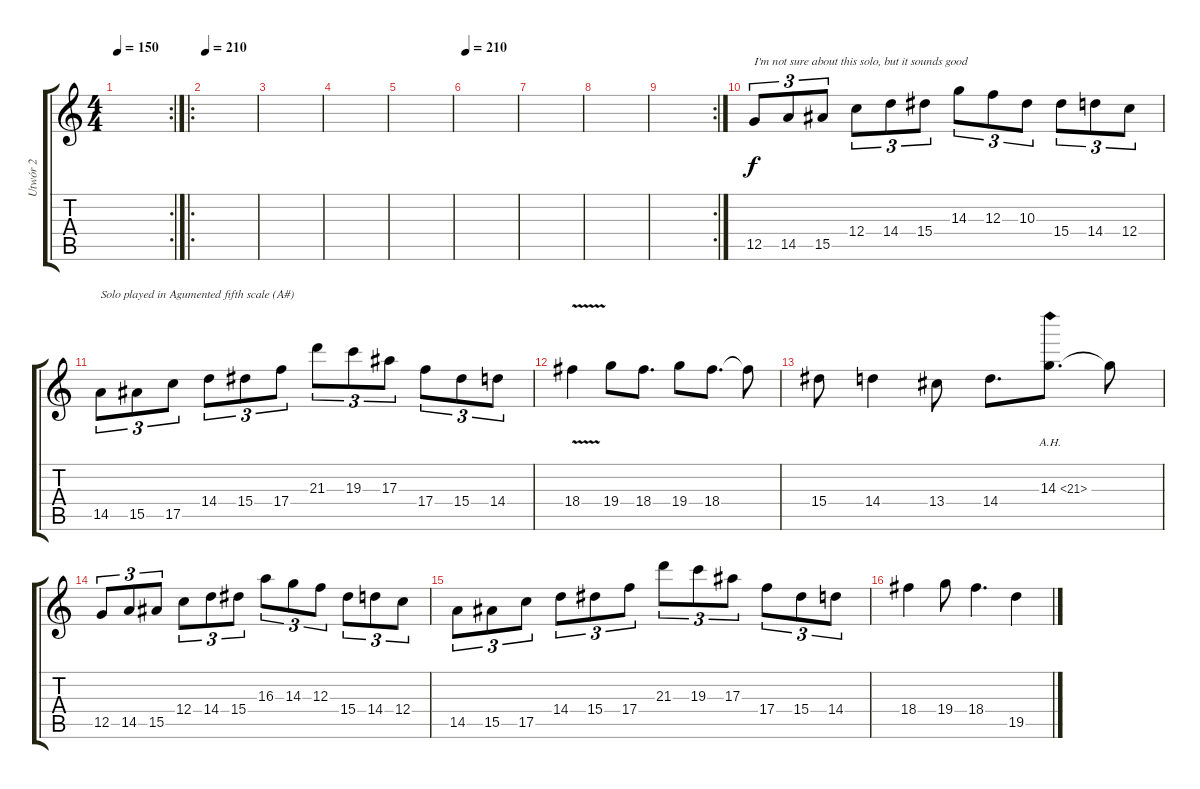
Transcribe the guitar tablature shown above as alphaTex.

\track ("Utwór 2" "Utwór 2") {instrument distortionguitar}
\staff {score tabs}
\tuning (D4 A3 F3 C3 G2 D2) {hide}
\rc 2
\ts (4 4)
\tempo 150
\clef g2
\ks c
|
\ro
\tempo 210
|
|
|
|
\tempo 210
|
|
|
\rc 2
|
12.5.8{tu (3 2) txt "I'm not sure about this solo, but it sounds good"} 14.5.8{tu (3 2)} 15.5.8{tu (3 2)} 12.4.8{tu (3 2)} 14.4.8{tu (3 2)} 15.4.8{tu (3 2)} 14.3.8{tu (3 2)} 12.3.8{tu (3 2)} 10.3.8{tu (3 2)} 15.4.8{tu (3 2)} 14.4.8{tu (3 2)} 12.4.8{tu (3 2)} |
14.5.8{tu (3 2) txt "Solo played in Agumented fifth scale (A#)"} 15.5.8{tu (3 2)} 17.5.8{tu (3 2)} 14.4.8{tu (3 2)} 15.4.8{tu (3 2)} 17.4.8{tu (3 2)} 21.3.8{tu (3 2)} 19.3.8{tu (3 2)} 17.3.8{tu (3 2)} 17.4.8{tu (3 2)} 15.4.8{tu (3 2)} 14.4.8{tu (3 2)} |
18.4{v}.4 19.4.8 18.4.8{d} 19.4.8 18.4.8{d} 18.4{t}.8 |
15.4.8 14.4.4 13.4.8 14.4.8{d} 14.3{ah 7}.8{d} 14.3{t}.8 |
12.5.8{tu (3 2)} 14.5.8{tu (3 2)} 15.5.8{tu (3 2)} 12.4.8{tu (3 2)} 14.4.8{tu (3 2)} 15.4.8{tu (3 2)} 16.3.8{tu (3 2)} 14.3.8{tu (3 2)} 12.3.8{tu (3 2)} 15.4.8{tu (3 2)} 14.4.8{tu (3 2)} 12.4.8{tu (3 2)} |
14.5.8{tu (3 2)} 15.5.8{tu (3 2)} 17.5.8{tu (3 2)} 14.4.8{tu (3 2)} 15.4.8{tu (3 2)} 17.4.8{tu (3 2)} 21.3.8{tu (3 2)} 19.3.8{tu (3 2)} 17.3.8{tu (3 2)} 17.4.8{tu (3 2)} 15.4.8{tu (3 2)} 14.4.8{tu (3 2)} |
18.4.4 19.4.8 18.4.4{d} 19.5.4
